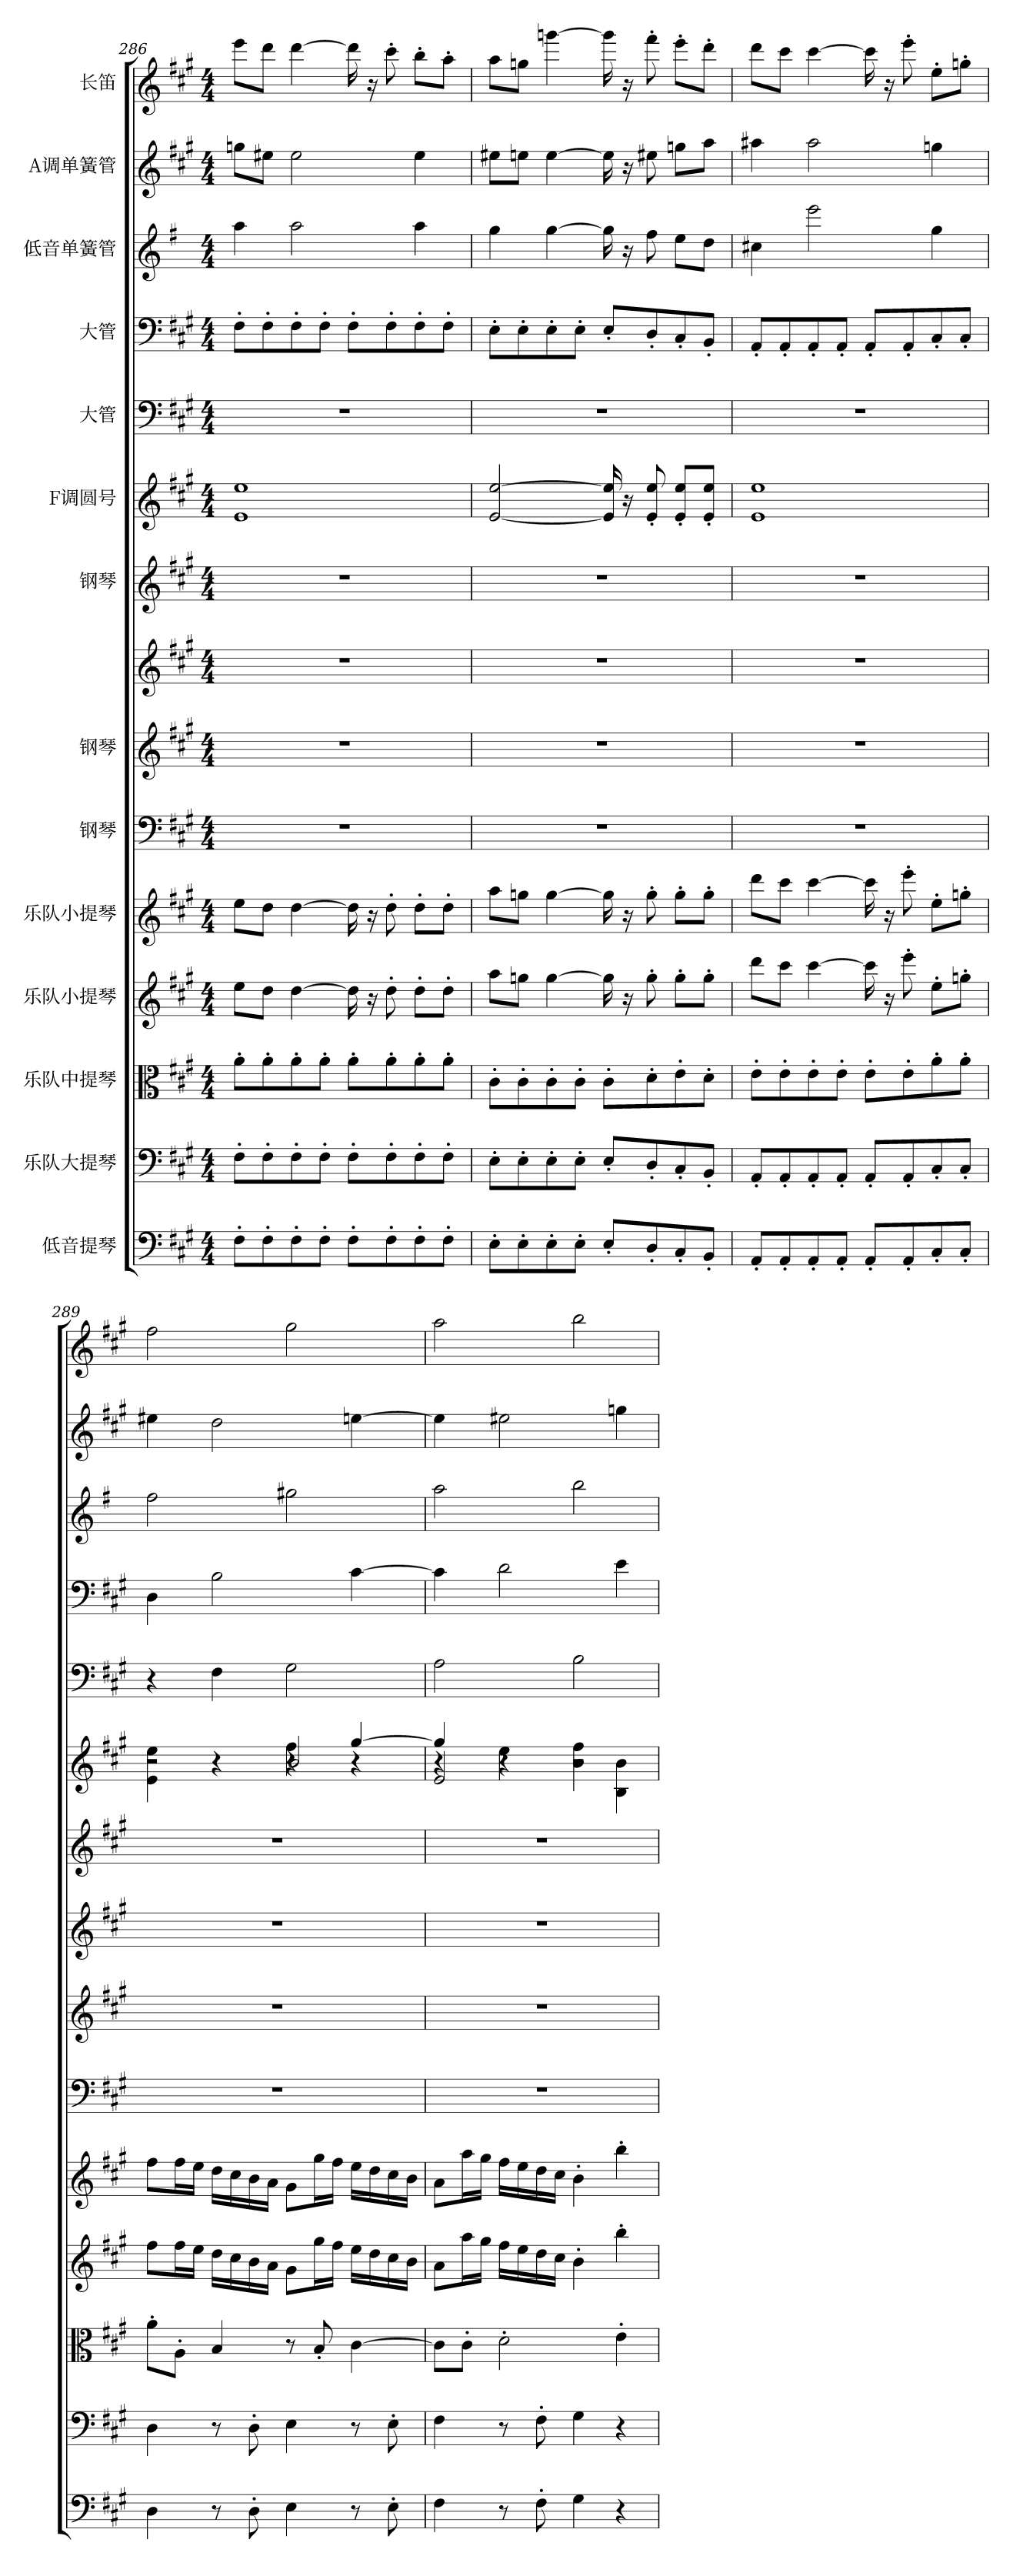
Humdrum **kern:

**kern	**kern	**kern	**kern	**kern	**kern	**kern	**kern	**kern	**kern	**kern	**kern	**kern	**kern	**kern
*part14	*part13	*part12	*part11	*part10	*part9	*part8	*part8	*part7	*part6	*part5	*part4	*part3	*part2	*part1
*staff15	*staff14	*staff13	*staff12	*staff11	*staff10	*staff9	*staff8	*staff7	*staff6	*staff5	*staff4	*staff3	*staff2	*staff1
*I"低音提琴	*I"乐队大提琴	*I"乐队中提琴	*I"乐队小提琴	*I"乐队小提琴	*I"钢琴	*I"钢琴	*	*I"钢琴	*I"F调圆号	*I"大管	*I"大管	*I"低音单簧管	*I"A调单簧管	*I"长笛
*clefF4	*clefF4	*clefC3	*clefG2	*clefG2	*clefF4	*clefG2	*clefG2	*clefG2	*clefG2	*clefF4	*clefF4	*clefG2	*clefG2	*clefG2
*ITrd7c12	*	*	*	*	*	*	*	*	*ITrd4c7	*	*	*ITrd8c14	*ITrd2c3	*
*k[f#c#g#]	*k[f#c#g#]	*k[f#c#g#]	*k[f#c#g#]	*k[f#c#g#]	*k[f#c#g#]	*k[f#c#g#]	*k[f#c#g#]	*k[f#c#g#]	*k[f#c#]	*k[f#c#g#]	*k[f#c#g#]	*k[f#]	*k[f#c#g#d#a#e#]	*k[f#c#g#]
*M4/4	*M4/4	*M4/4	*M4/4	*M4/4	*M4/4	*M4/4	*M4/4	*M4/4	*M4/4	*M4/4	*M4/4	*M4/4	*M4/4	*M4/4
=286	=286	=286	=286	=286	=286	=286	=286	=286	=286	=286	=286	=286	=286	=286
8FF#'\L	8F#'\L	8a'\L	8ee\L	8ee\L	1r	1r	1r	1r	1A 1a	1r	8F#'\L	4a\	8een\L	8eee\L
8FF#'\	8F#'\	8a'\	8dd\J	8dd\J	.	.	.	.	.	.	8F#'\	.	8cc##X\J	8ddd\J
8FF#'\	8F#'\	8a'\	[4dd\	[4dd\	.	.	.	.	.	.	8F#'\	2a\	2cc##\	[4ddd\
8FF#'\J	8F#'\J	8a'\J	.	.	.	.	.	.	.	.	8F#'\J	.	.	.
8FF#'\L	8F#'\L	8a'\L	16dd\]	16dd\]	.	.	.	.	.	.	8F#'\L	.	.	16ddd\]
.	.	.	16r	16r	.	.	.	.	.	.	.	.	.	16r
8FF#'\	8F#'\	8a'\	8dd'\	8dd'\	.	.	.	.	.	.	8F#'\	.	.	8ccc#'\
8FF#'\	8F#'\	8a'\	8dd'\L	8dd'\L	.	.	.	.	.	.	8F#'\	4a\	4cc##\	8bb'\L
8FF#'\J	8F#'\J	8a'\J	8dd'\J	8dd'\J	.	.	.	.	.	.	8F#'\J	.	.	8aa'\J
=287	=287	=287	=287	=287	=287	=287	=287	=287	=287	=287	=287	=287	=287	=287
8EE'\L	8E'\L	8c#'\L	8aa\L	8aa\L	1r	1r	1r	1r	[2A/ [2a/	1r	8E'\L	4g\	8cc##X\L	8aa\L
8EE'\	8E'\	8c#'\	8ggn\J	8ggn\J	.	.	.	.	.	.	8E'\	.	8cc#X\J	8ggn\J
8EE'\	8E'\	8c#'\	[4gg\	[4gg\	.	.	.	.	.	.	8E'\	[4g\	[4cc#\	[4gggn\
8EE'\J	8E'\J	8c#'\J	.	.	.	.	.	.	.	.	8E'\J	.	.	.
8EE'/L	8E'/L	8c#'\L	16gg\]	16gg\]	.	.	.	.	16A/] 16a/]	.	8E'/L	16g\]	16cc#\]	16ggg\]
.	.	.	16r	16r	.	.	.	.	16r	.	.	16r	16r	16r
8DD'/	8D'/	8d'\	8gg'\	8gg'\	.	.	.	.	8A/' 8a/'	.	8D'/	8f#\	8cc##X\	8fff#'\
8CC#'/	8C#'/	8e'\	8gg'\L	8gg'\L	.	.	.	.	8A/' 8a/'L	.	8C#'/	8e\L	8een\L	8eee'\L
8BBB'/J	8BB'/J	8d'\J	8gg'\J	8gg'\J	.	.	.	.	8A/' 8a/'J	.	8BB'/J	8d\J	8ff#\J	8ddd'\J
!!LO:PB:g=z
=288	=288	=288	=288	=288	=288	=288	=288	=288	=288	=288	=288	=288	=288	=288
8AAA'/L	8AA'/L	8e'\L	8ddd\L	8ddd\L	1r	1r	1r	1r	1A 1a	1r	8AA'/L	4c#X\	4ff##X\	8ddd\L
8AAA'/	8AA'/	8e'\	8ccc#\J	8ccc#\J	.	.	.	.	.	.	8AA'/	.	.	8ccc#\J
8AAA'/	8AA'/	8e'\	[4ccc#\	[4ccc#\	.	.	.	.	.	.	8AA'/	2ee\	2ff##\	[4ccc#\
8AAA'/J	8AA'/J	8e'\J	.	.	.	.	.	.	.	.	8AA'/J	.	.	.
8AAA'/L	8AA'/L	8e'\L	16ccc#\]	16ccc#\]	.	.	.	.	.	.	8AA'/L	.	.	16ccc#\]
.	.	.	16r	16r	.	.	.	.	.	.	.	.	.	16r
8AAA'/	8AA'/	8e'\	8eee'\	8eee'\	.	.	.	.	.	.	8AA'/	.	.	8eee'\
8CC#'/	8C#'/	8a'\	8ee'\L	8ee'\L	.	.	.	.	.	.	8C#'/	4g\	4een\	8ee'\L
8CC#'/J	8C#'/J	8a'\J	8ggn'\J	8ggn'\J	.	.	.	.	.	.	8C#'/J	.	.	8ggn'\J
=289	=289	=289	=289	=289	=289	=289	=289	=289	=289	=289	=289	=289	=289	=289
*	*	*	*	*	*	*	*	*	*^	*	*	*	*	*
*	*	*	*	*	*	*	*	*	*	*^	*	*	*	*	*
4DD\	4D\	8a'\L	8ff#\L	8ff#\L	1r	1r	1r	1r	2r	4A\ 4a\	2r	4r	4D\	2f#\	4cc##X\	2ff#\
.	.	8A'\J	16ff#\L	16ff#\L	.	.	.	.	.	.	.	.	.	.	.	.
.	.	.	16ee\JJ	16ee\JJ	.	.	.	.	.	.	.	.	.	.	.	.
8r	8r	4B/	16dd\LL	16dd\LL	.	.	.	.	.	4r	.	4F#\	2B\	.	2b\	.
.	.	.	16cc#\	16cc#\	.	.	.	.	.	.	.	.	.	.	.	.
8DD'\	8D'\	.	16b\	16b\	.	.	.	.	.	.	.	.	.	.	.	.
.	.	.	16a\JJ	16a\JJ	.	.	.	.	.	.	.	.	.	.	.	.
4EE\	4E\	8r	8g#\L	8g#\L	.	.	.	.	4r	4b\	2e/	2G#\	.	2g#X\	.	2gg#\
.	.	8B'/	16gg#\L	16gg#\L	.	.	.	.	.	.	.	.	.	.	.	.
.	.	.	16ff#\JJ	16ff#\JJ	.	.	.	.	.	.	.	.	.	.	.	.
8r	8r	[4c#\	16ee\LL	16ee\LL	.	.	.	.	[4cc#/	4r	.	.	[4c#\	.	[4cc#X\	.
.	.	.	16dd\	16dd\	.	.	.	.	.	.	.	.	.	.	.	.
8EE'\	8E'\	.	16cc#\	16cc#\	.	.	.	.	.	.	.	.	.	.	.	.
.	.	.	16b\JJ	16b\JJ	.	.	.	.	.	.	.	.	.	.	.	.
=290	=290	=290	=290	=290	=290	=290	=290	=290	=290	=290	=290	=290	=290	=290	=290	=290
4FF#\	4F#\	8c#\L]	8a\L	8a\L	1r	1r	1r	1r	4cc#/]	4r	2A/	2A\	4c#\]	2a\	4cc#\]	2aa\
.	.	8c#'\J	16aa\L	16aa\L	.	.	.	.	.	.	.	.	.	.	.	.
.	.	.	16gg#\JJ	16gg#\JJ	.	.	.	.	.	.	.	.	.	.	.	.
8r	8r	2d'\	16ff#\LL	16ff#\LL	.	.	.	.	4r	4a\	.	.	2d\	.	2cc##X\	.
.	.	.	16ee\	16ee\	.	.	.	.	.	.	.	.	.	.	.	.
8FF#'\	8F#'\	.	16dd\	16dd\	.	.	.	.	.	.	.	.	.	.	.	.
.	.	.	16cc#\JJ	16cc#\JJ	.	.	.	.	.	.	.	.	.	.	.	.
4GG#\	4G#\	.	4b'\	4b'\	.	.	.	.	2r	4e\ 4b\	2r	2B\	.	2b\	.	2bb\
4r	4r	4e'\	4bb'\	4bb'\	.	.	.	.	.	4E\ 4e\	.	.	4e\	.	4een\	.
*	*	*	*	*	*	*	*	*	*v	*v	*v	*	*	*	*	*
=	=	=	=	=	=	=	=	=	=	=	=	=	=	=
*-	*-	*-	*-	*-	*-	*-	*-	*-	*-	*-	*-	*-	*-	*-
